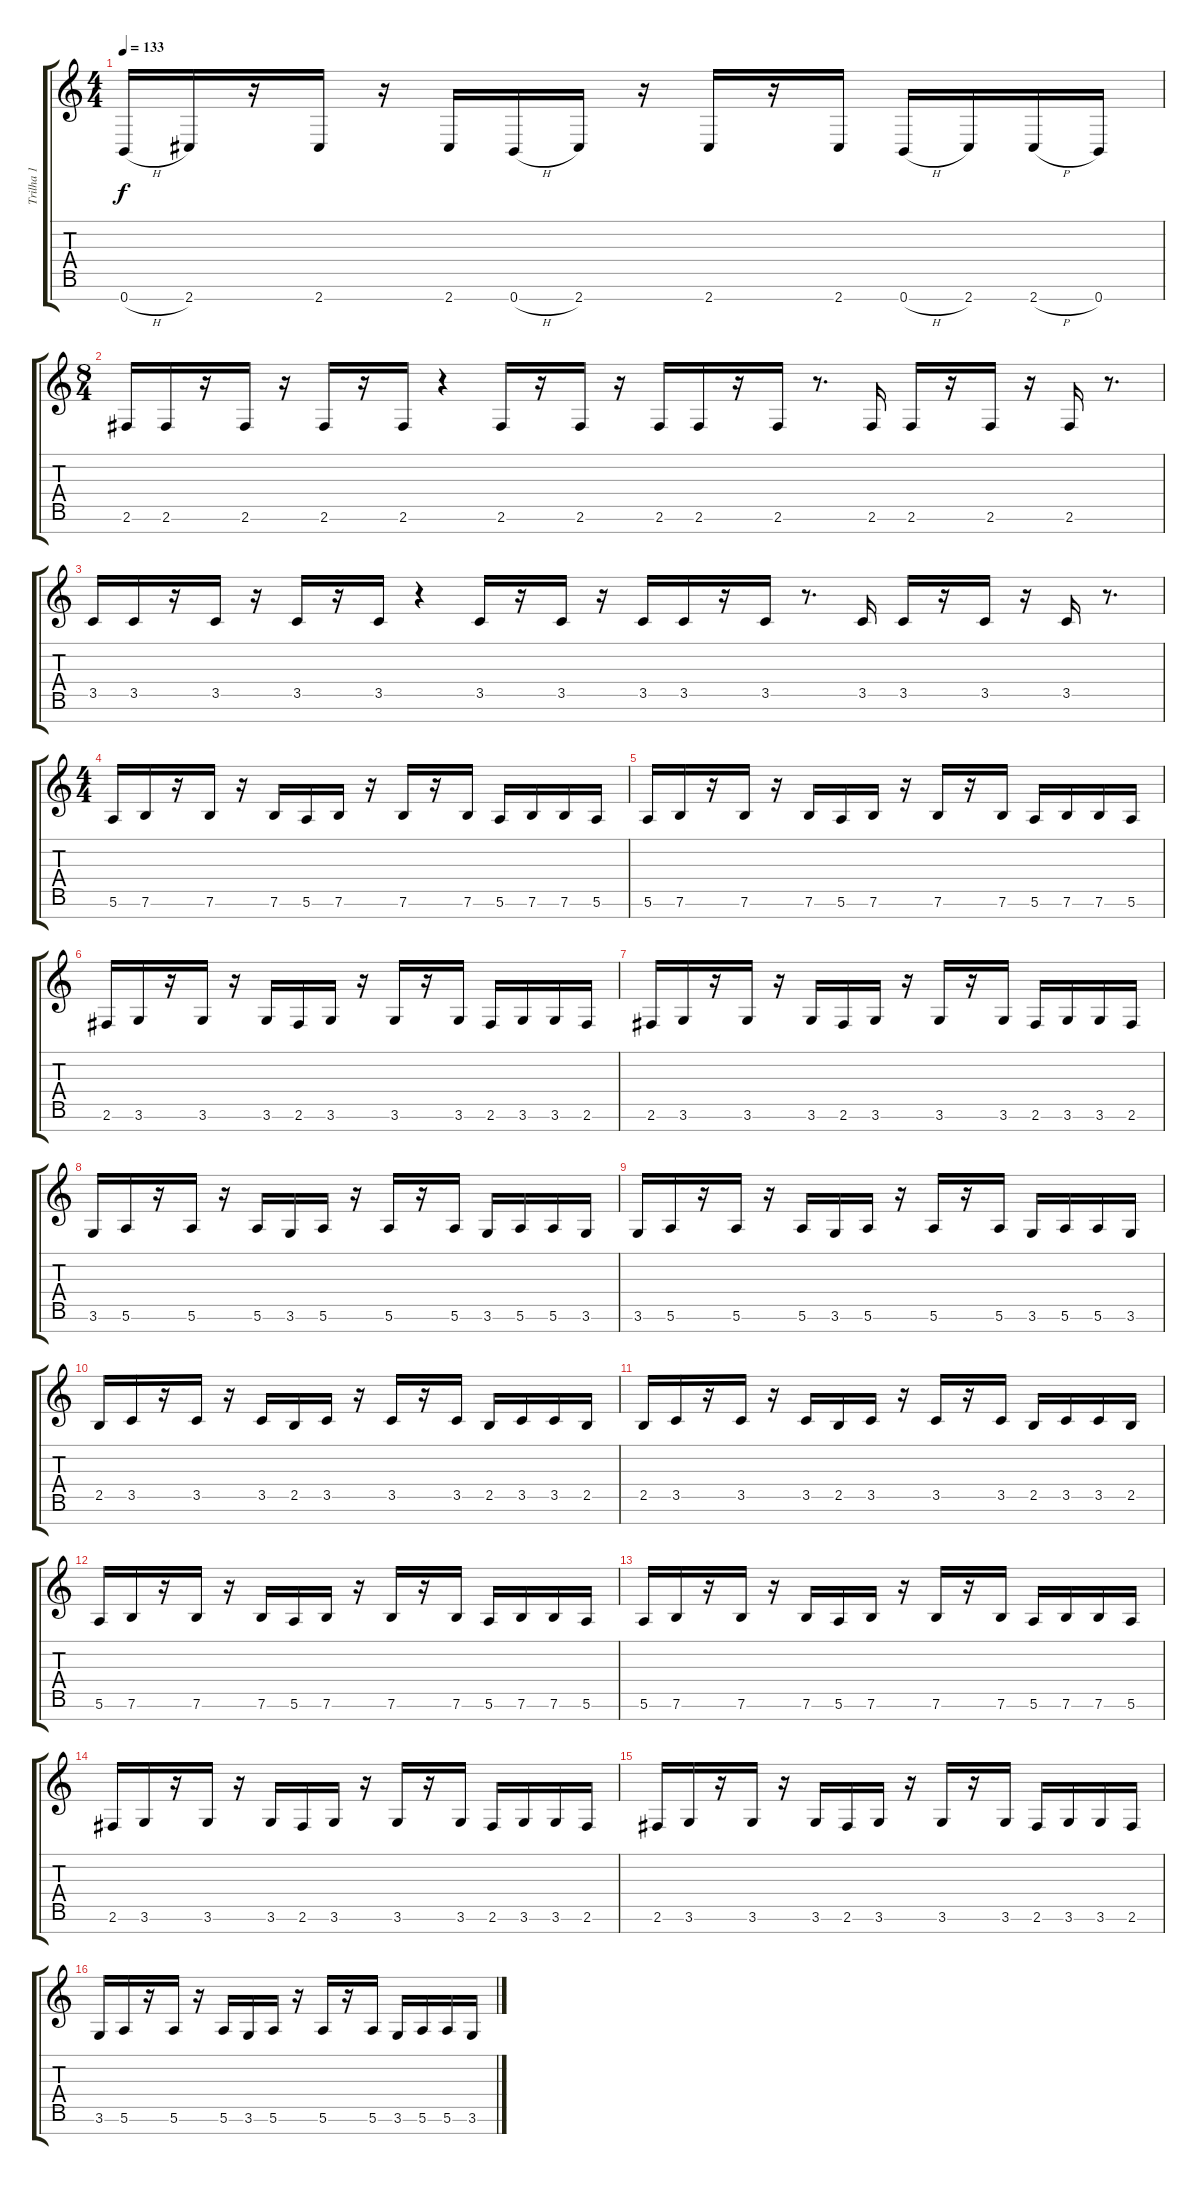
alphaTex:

\track ("Trilha 1" "Trilha 1") {instrument distortionguitar}
\staff {score tabs}
\tuning (E4 B3 G3 D3 A2 E2 B1) {hide}
\ts (4 4)
\tempo 133
\clef g2
\ks c
0.7{h}.16{dy f} 2.7.16 r.16 2.7.16 r.16 2.7.16 0.7{h}.16 2.7.16 r.16 2.7.16 r.16 2.7.16 0.7{h}.16 2.7.16 2.7{h}.16 0.7.16 |
\ts (8 4)
2.6.16 2.6.16 r.16 2.6.16 r.16 2.6.16 r.16 2.6.16 r.4 2.6.16 r.16 2.6.16 r.16 2.6.16 2.6.16 r.16 2.6.16 r.8{d} 2.6.16 2.6.16 r.16 2.6.16 r.16 2.6.16 r.8{d} |
3.5.16 3.5.16 r.16 3.5.16 r.16 3.5.16 r.16 3.5.16 r.4 3.5.16 r.16 3.5.16 r.16 3.5.16 3.5.16 r.16 3.5.16 r.8{d} 3.5.16 3.5.16 r.16 3.5.16 r.16 3.5.16 r.8{d} |
\ts (4 4)
5.6.16 7.6.16 r.16 7.6.16 r.16 7.6.16 5.6.16 7.6.16 r.16 7.6.16 r.16 7.6.16 5.6.16 7.6.16 7.6.16 5.6.16 |
5.6.16 7.6.16 r.16 7.6.16 r.16 7.6.16 5.6.16 7.6.16 r.16 7.6.16 r.16 7.6.16 5.6.16 7.6.16 7.6.16 5.6.16 |
2.6.16 3.6.16 r.16 3.6.16 r.16 3.6.16 2.6.16 3.6.16 r.16 3.6.16 r.16 3.6.16 2.6.16 3.6.16 3.6.16 2.6.16 |
2.6.16 3.6.16 r.16 3.6.16 r.16 3.6.16 2.6.16 3.6.16 r.16 3.6.16 r.16 3.6.16 2.6.16 3.6.16 3.6.16 2.6.16 |
3.6.16 5.6.16 r.16 5.6.16 r.16 5.6.16 3.6.16 5.6.16 r.16 5.6.16 r.16 5.6.16 3.6.16 5.6.16 5.6.16 3.6.16 |
3.6.16 5.6.16 r.16 5.6.16 r.16 5.6.16 3.6.16 5.6.16 r.16 5.6.16 r.16 5.6.16 3.6.16 5.6.16 5.6.16 3.6.16 |
2.5.16 3.5.16 r.16 3.5.16 r.16 3.5.16 2.5.16 3.5.16 r.16 3.5.16 r.16 3.5.16 2.5.16 3.5.16 3.5.16 2.5.16 |
2.5.16 3.5.16 r.16 3.5.16 r.16 3.5.16 2.5.16 3.5.16 r.16 3.5.16 r.16 3.5.16 2.5.16 3.5.16 3.5.16 2.5.16 |
5.6.16 7.6.16 r.16 7.6.16 r.16 7.6.16 5.6.16 7.6.16 r.16 7.6.16 r.16 7.6.16 5.6.16 7.6.16 7.6.16 5.6.16 |
5.6.16 7.6.16 r.16 7.6.16 r.16 7.6.16 5.6.16 7.6.16 r.16 7.6.16 r.16 7.6.16 5.6.16 7.6.16 7.6.16 5.6.16 |
2.6.16 3.6.16 r.16 3.6.16 r.16 3.6.16 2.6.16 3.6.16 r.16 3.6.16 r.16 3.6.16 2.6.16 3.6.16 3.6.16 2.6.16 |
2.6.16 3.6.16 r.16 3.6.16 r.16 3.6.16 2.6.16 3.6.16 r.16 3.6.16 r.16 3.6.16 2.6.16 3.6.16 3.6.16 2.6.16 |
3.6.16 5.6.16 r.16 5.6.16 r.16 5.6.16 3.6.16 5.6.16 r.16 5.6.16 r.16 5.6.16 3.6.16 5.6.16 5.6.16 3.6.16
